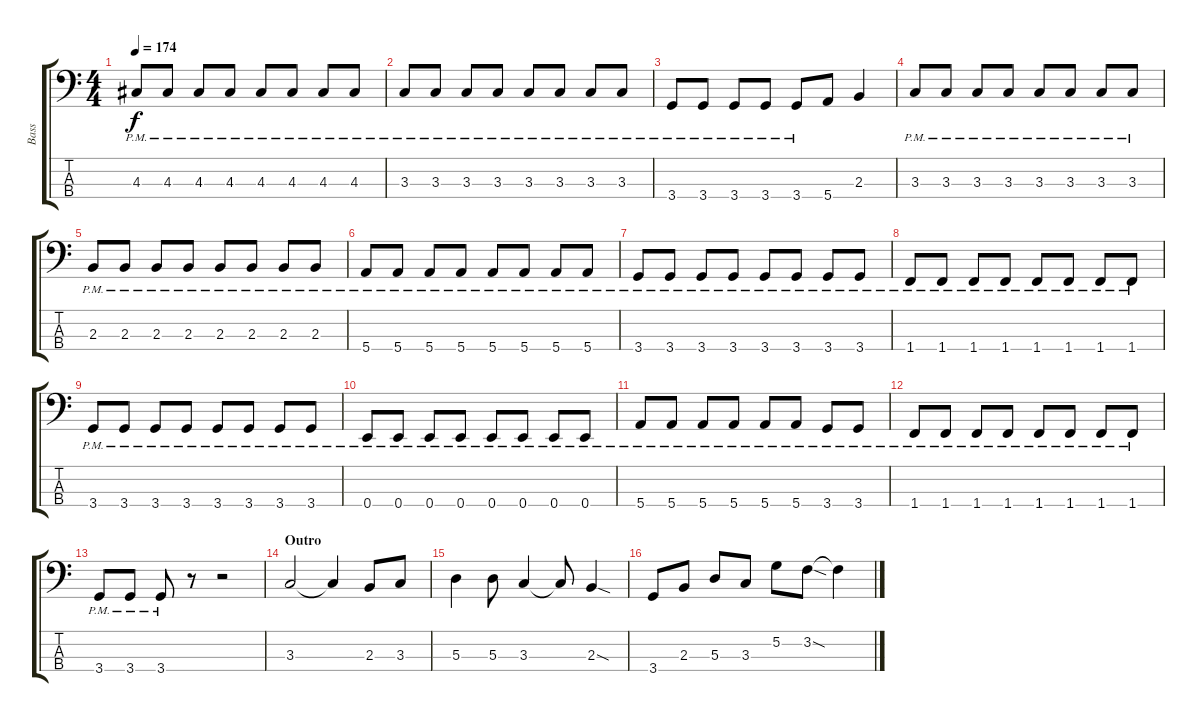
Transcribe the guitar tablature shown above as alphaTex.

\track ("Bass" "Bass") {instrument electricbasspick}
\staff {score tabs}
\tuning (G2 D2 A1 E1) {hide}
\ts (4 4)
\tempo 174
\clef f4
\ks c
4.3{pm}.8{dy f} 4.3{pm}.8 4.3{pm}.8 4.3{pm}.8 4.3{pm}.8 4.3{pm}.8 4.3{pm}.8 4.3{pm}.8 |
3.3{pm}.8 3.3{pm}.8 3.3{pm}.8 3.3{pm}.8 3.3{pm}.8 3.3{pm}.8 3.3{pm}.8 3.3{pm}.8 |
3.4{pm}.8 3.4{pm}.8 3.4{pm}.8 3.4{pm}.8 3.4{pm}.8 5.4.8 2.3.4 |
3.3{pm}.8 3.3{pm}.8 3.3{pm}.8 3.3{pm}.8 3.3{pm}.8 3.3{pm}.8 3.3{pm}.8 3.3{pm}.8 |
2.3{pm}.8 2.3{pm}.8 2.3{pm}.8 2.3{pm}.8 2.3{pm}.8 2.3{pm}.8 2.3{pm}.8 2.3{pm}.8 |
5.4{pm}.8 5.4{pm}.8 5.4{pm}.8 5.4{pm}.8 5.4{pm}.8 5.4{pm}.8 5.4{pm}.8 5.4{pm}.8 |
3.4{pm}.8 3.4{pm}.8 3.4{pm}.8 3.4{pm}.8 3.4{pm}.8 3.4{pm}.8 3.4{pm}.8 3.4{pm}.8 |
1.4{pm}.8 1.4{pm}.8 1.4{pm}.8 1.4{pm}.8 1.4{pm}.8 1.4{pm}.8 1.4{pm}.8 1.4{pm}.8 |
3.4{pm}.8 3.4{pm}.8 3.4{pm}.8 3.4{pm}.8 3.4{pm}.8 3.4{pm}.8 3.4{pm}.8 3.4{pm}.8 |
0.4{pm}.8 0.4{pm}.8 0.4{pm}.8 0.4{pm}.8 0.4{pm}.8 0.4{pm}.8 0.4{pm}.8 0.4{pm}.8 |
5.4{pm}.8 5.4{pm}.8 5.4{pm}.8 5.4{pm}.8 5.4{pm}.8 5.4{pm}.8 3.4{pm}.8 3.4{pm}.8 |
1.4{pm}.8 1.4{pm}.8 1.4{pm}.8 1.4{pm}.8 1.4{pm}.8 1.4{pm}.8 1.4{pm}.8 1.4{pm}.8 |
3.4{pm}.8 3.4{pm}.8 3.4{pm}.8 r.8 r.2 |
\section ("" "Outro")
3.3.2 3.3{t}.4 2.3.8 3.3.8 |
5.3.4 5.3.8 3.3.4 3.3{t}.8 2.3{sod}.4 |
3.4.8 2.3.8 5.3.8 3.3.8 5.2.8 3.2{sod}.8 3.2{t}.4
